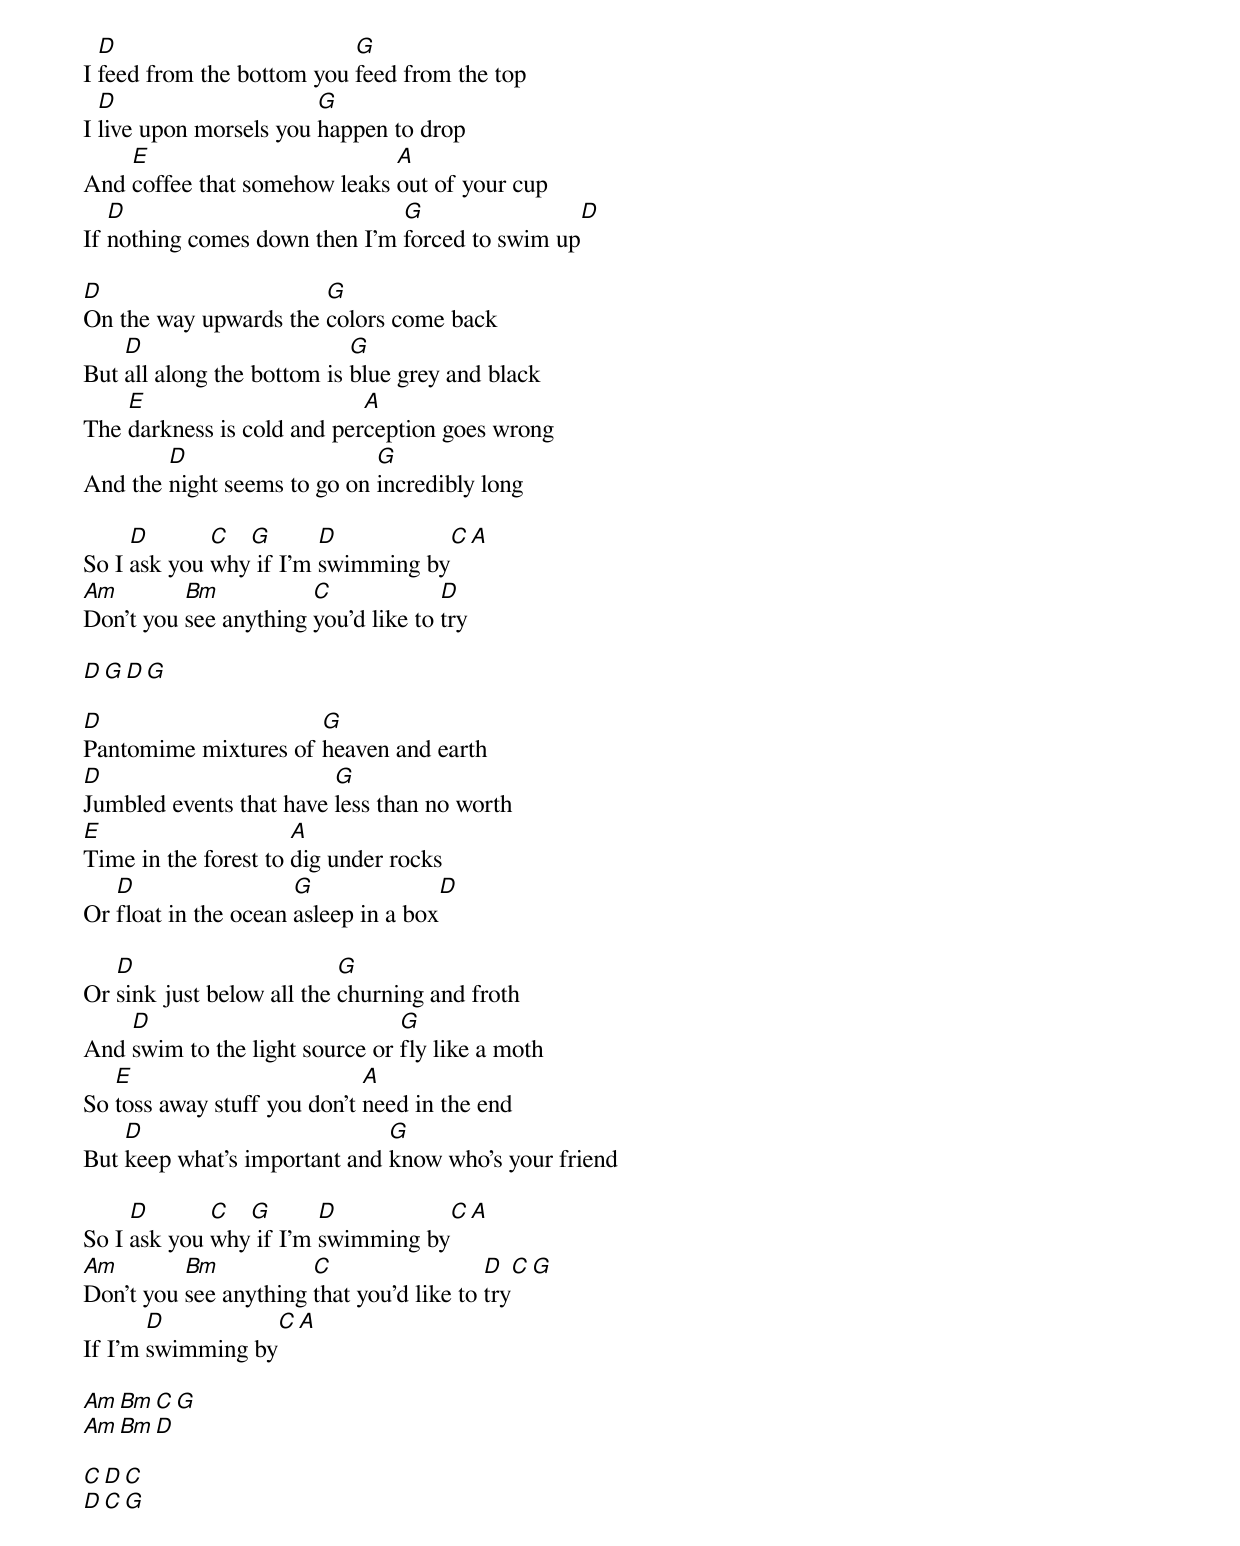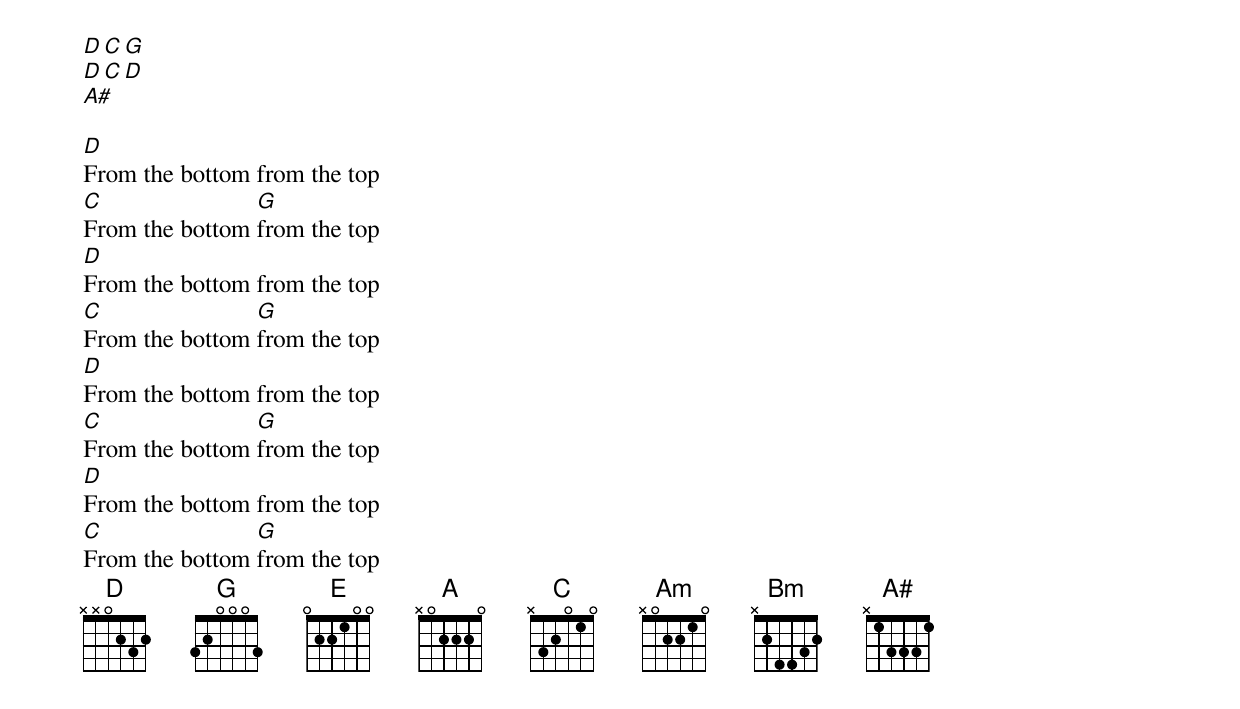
  D                        G
I feed from the bottom you feed from the top
  D                     G
I live upon morsels you happen to drop
    E                         A
And coffee that somehow leaks out of your cup
   D                           G                D
If nothing comes down then I'm forced to swim up

D                      G
On the way upwards the colors come back
    D                       G
But all along the bottom is blue grey and black
    E                       A
The darkness is cold and perception goes wrong
        D                    G
And the night seems to go on incredibly long

     D       C  G       D           C A
So I ask you why if I'm swimming by
Am        Bm           C             D
Don't you see anything you'd like to try

D G D G

D                     G
Pantomime mixtures of heaven and earth
D                        G
Jumbled events that have less than no worth
E                     A
Time in the forest to dig under rocks
   D                  G              D
Or float in the ocean asleep in a box

   D                       G
Or sink just below all the churning and froth
    D                           G
And swim to the light source or fly like a moth
   E                         A
So toss away stuff you don't need in the end
    D                         G
But keep what's important and know who's your friend

     D       C  G       D           C A
So I ask you why if I'm swimming by
Am        Bm           C                  D   C G
Don't you see anything that you'd like to try
       D           C A
If I'm swimming by

Am Bm C G
Am Bm D

C D C
D C G
D C G
D C D
A#

D
From the bottom from the top
C               G
From the bottom from the top
D
From the bottom from the top
C               G
From the bottom from the top
D
From the bottom from the top
C               G
From the bottom from the top
D
From the bottom from the top
C               G
From the bottom from the top
